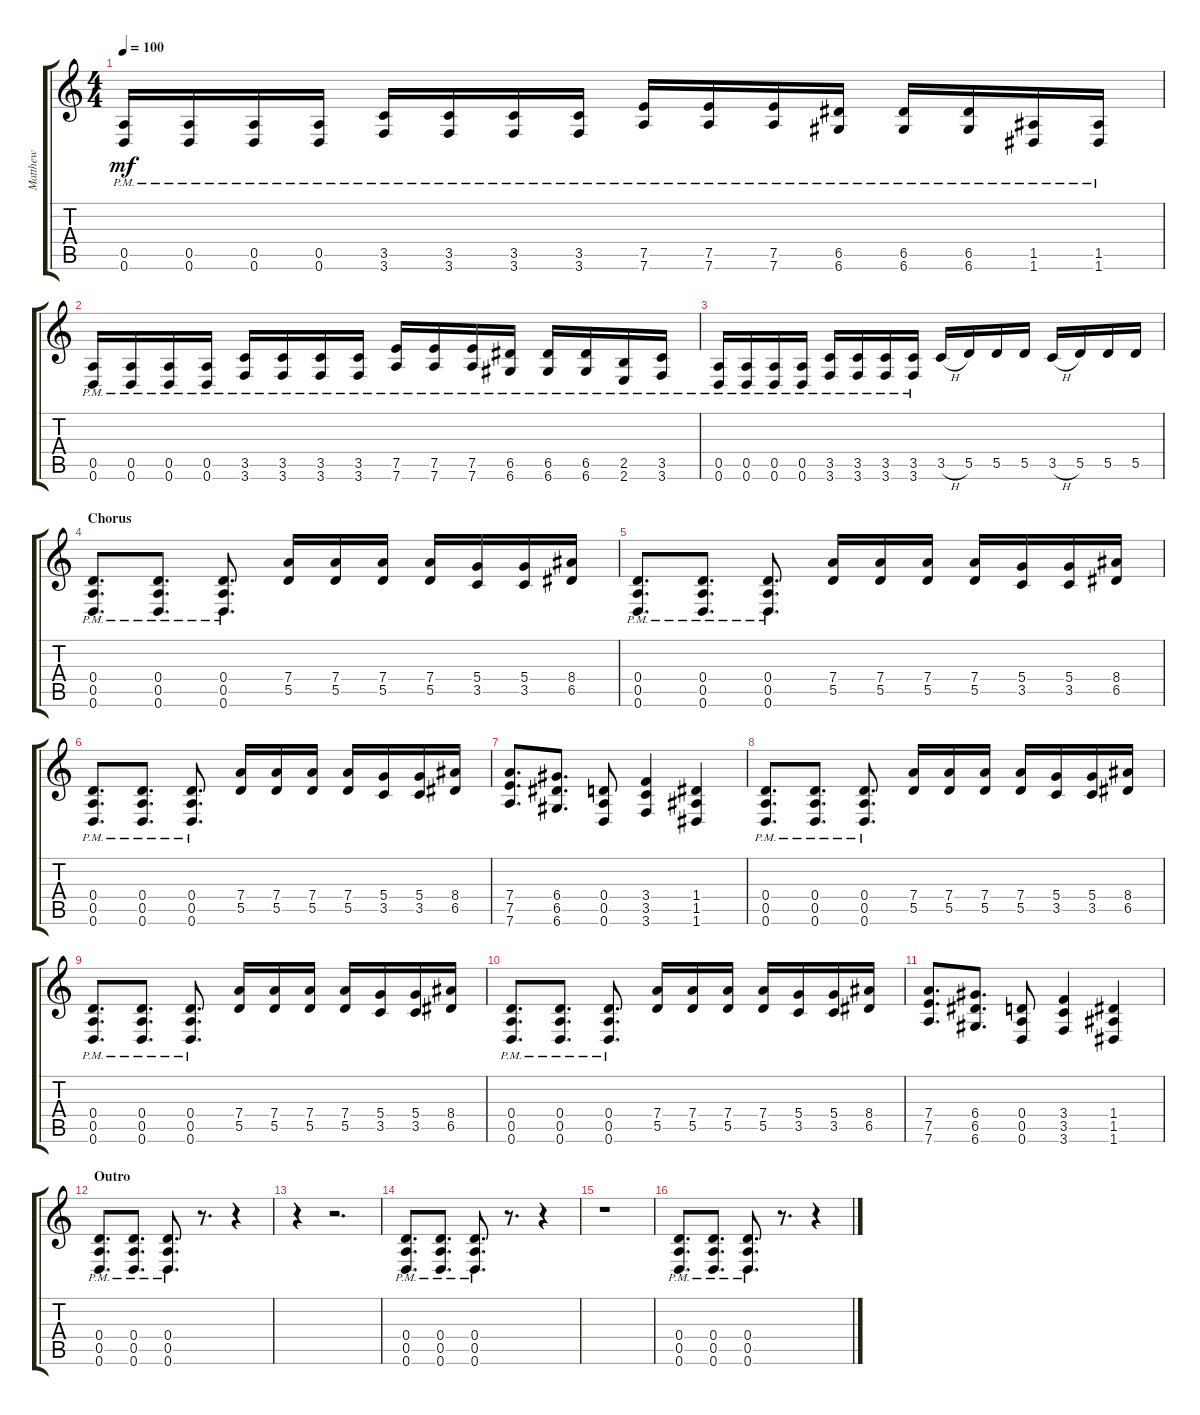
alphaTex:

\track ("Matthew" "Matthew") {instrument distortionguitar}
\staff {score tabs}
\tuning (E4 B3 G3 D3 A2 D2) {hide}
\ts (4 4)
\tempo 100
\clef g2
\ks c
(0.5{pm} 0.6{pm}).16{dy mf} (0.5{pm} 0.6{pm}).16 (0.5{pm} 0.6{pm}).16 (0.5{pm} 0.6{pm}).16 (3.5{pm} 3.6{pm}).16 (3.5{pm} 3.6{pm}).16 (3.5{pm} 3.6{pm}).16 (3.5{pm} 3.6{pm}).16 (7.5{pm} 7.6{pm}).16 (7.5{pm} 7.6{pm}).16 (7.5{pm} 7.6{pm}).16 (6.5{pm} 6.6{pm}).16 (6.5{pm} 6.6{pm}).16 (6.5{pm} 6.6{pm}).16 (1.5{pm} 1.6{pm}).16 (1.5{pm} 1.6{pm}).16 |
(0.5{pm} 0.6{pm}).16 (0.5{pm} 0.6{pm}).16 (0.5{pm} 0.6{pm}).16 (0.5{pm} 0.6{pm}).16 (3.5{pm} 3.6{pm}).16 (3.5{pm} 3.6{pm}).16 (3.5{pm} 3.6{pm}).16 (3.5{pm} 3.6{pm}).16 (7.5{pm} 7.6{pm}).16 (7.5{pm} 7.6{pm}).16 (7.5{pm} 7.6{pm}).16 (6.5{pm} 6.6{pm}).16 (6.5{pm} 6.6{pm}).16 (6.5{pm} 6.6{pm}).16 (2.5{pm} 2.6{pm}).16 (3.5{pm} 3.6{pm}).16 |
(0.5{pm} 0.6{pm}).16 (0.5{pm} 0.6{pm}).16 (0.5{pm} 0.6{pm}).16 (0.5{pm} 0.6{pm}).16 (3.5{pm} 3.6{pm}).16 (3.5{pm} 3.6{pm}).16 (3.5{pm} 3.6{pm}).16 (3.5{pm} 3.6{pm}).16 3.5{h}.16 5.5.16 5.5.16 5.5.16 3.5{h}.16 5.5.16 5.5.16 5.5.16 |
\section ("" "Chorus")
(0.4{pm} 0.5{pm} 0.6{pm}).8{d} (0.4{pm} 0.5{pm} 0.6{pm}).8{d} (0.4{pm} 0.5{pm} 0.6{pm}).8{d} (7.4 5.5).16 (7.4 5.5).16 (7.4 5.5).16 (7.4 5.5).16 (5.4 3.5).16 (5.4 3.5).16 (8.4 6.5).16 |
(0.4{pm} 0.5{pm} 0.6{pm}).8{d} (0.4{pm} 0.5{pm} 0.6{pm}).8{d} (0.4{pm} 0.5{pm} 0.6{pm}).8{d} (7.4 5.5).16 (7.4 5.5).16 (7.4 5.5).16 (7.4 5.5).16 (5.4 3.5).16 (5.4 3.5).16 (8.4 6.5).16 |
(0.4{pm} 0.5{pm} 0.6{pm}).8{d} (0.4{pm} 0.5{pm} 0.6{pm}).8{d} (0.4{pm} 0.5{pm} 0.6{pm}).8{d} (7.4 5.5).16 (7.4 5.5).16 (7.4 5.5).16 (7.4 5.5).16 (5.4 3.5).16 (5.4 3.5).16 (8.4 6.5).16 |
(7.4 7.5 7.6).8{d} (6.4 6.5 6.6).8{d} (0.4 0.5 0.6).8 (3.4 3.5 3.6).4 (1.4 1.5 1.6).4 |
(0.4{pm} 0.5{pm} 0.6{pm}).8{d} (0.4{pm} 0.5{pm} 0.6{pm}).8{d} (0.4{pm} 0.5{pm} 0.6{pm}).8{d} (7.4 5.5).16 (7.4 5.5).16 (7.4 5.5).16 (7.4 5.5).16 (5.4 3.5).16 (5.4 3.5).16 (8.4 6.5).16 |
(0.4{pm} 0.5{pm} 0.6{pm}).8{d} (0.4{pm} 0.5{pm} 0.6{pm}).8{d} (0.4{pm} 0.5{pm} 0.6{pm}).8{d} (7.4 5.5).16 (7.4 5.5).16 (7.4 5.5).16 (7.4 5.5).16 (5.4 3.5).16 (5.4 3.5).16 (8.4 6.5).16 |
(0.4{pm} 0.5{pm} 0.6{pm}).8{d} (0.4{pm} 0.5{pm} 0.6{pm}).8{d} (0.4{pm} 0.5{pm} 0.6{pm}).8{d} (7.4 5.5).16 (7.4 5.5).16 (7.4 5.5).16 (7.4 5.5).16 (5.4 3.5).16 (5.4 3.5).16 (8.4 6.5).16 |
(7.4 7.5 7.6).8{d} (6.4 6.5 6.6).8{d} (0.4 0.5 0.6).8 (3.4 3.5 3.6).4 (1.4 1.5 1.6).4 |
\section ("" "Outro")
(0.4{pm} 0.5{pm} 0.6{pm}).8{d} (0.4{pm} 0.5{pm} 0.6{pm}).8{d} (0.4{pm} 0.5{pm} 0.6{pm}).8{d} r.8{d} r.4 |
r.4 r.2{d} |
(0.4{pm} 0.5{pm} 0.6{pm}).8{d} (0.4{pm} 0.5{pm} 0.6{pm}).8{d} (0.4{pm} 0.5{pm} 0.6{pm}).8{d} r.8{d} r.4 |
r.1 |
(0.4{pm} 0.5{pm} 0.6{pm}).8{d} (0.4{pm} 0.5{pm} 0.6{pm}).8{d} (0.4{pm} 0.5{pm} 0.6{pm}).8{d} r.8{d} r.4
